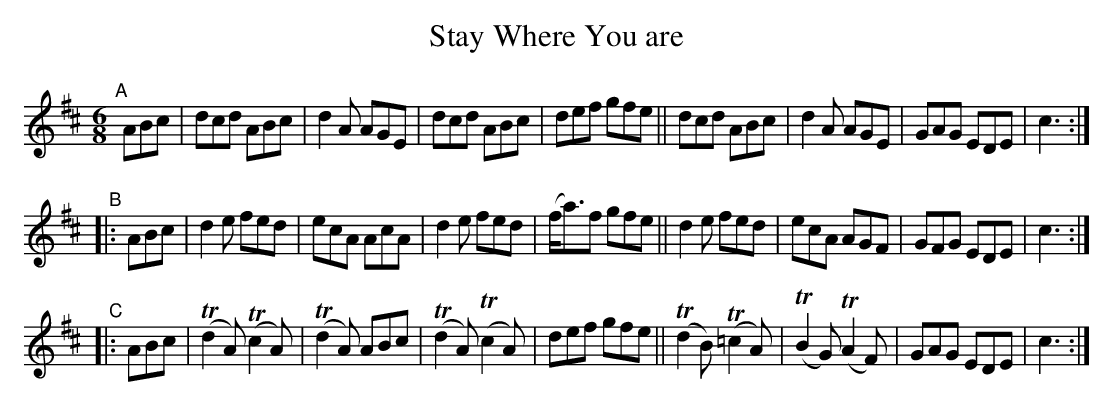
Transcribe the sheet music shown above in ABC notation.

X:1
T: Stay Where You are
M: 6/8
L: 1/8
K: D
"^A"[|]ABc \
 | dcd ABc | d2A AGE | dcd ABc | def gfe \
|| dcd ABc | d2A AGE | GAG EDE | c3 :|
"^B"|: ABc \
 | d2e fed | ecA AcA | d2e fed | (f<a)f gfe \
|| d2e fed | ecA AGF | GFG EDE | c3 :|
"^C"|: ABc \
 | (Td2A)  (Tc2A) | (Td2A) ABc | (Td2A) (Tc2A) | def gfe \
|| (Td2B) (T=c2A) | (TB2G) (TA2F) | GAG EDE | c3 :|
